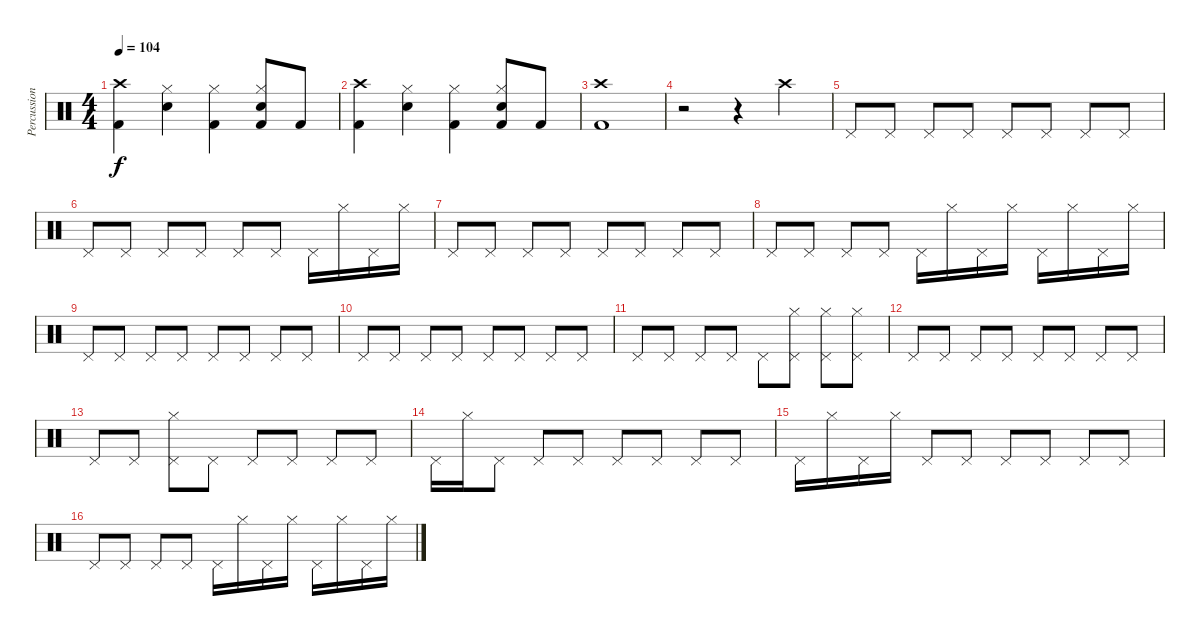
\track ("Percussion" "Percussion") {instrument percussion}
\staff {score}
\articulation defaults
\ts (4 4)
\tempo 104
\clef neutral
\ks c
("Crash high (hit)" "Kick (hit) 2").4{dy f} ("Hi-Hat (closed)" "Snare (hit) 2").4 ("Hi-Hat (closed)" "Kick (hit) 2").4 ("Hi-Hat (closed)" "Snare (hit) 2" "Kick (hit) 2").8 "Kick (hit) 2".8 |
("Crash high (hit)" "Kick (hit) 2").4 ("Hi-Hat (closed)" "Snare (hit) 2").4 ("Hi-Hat (closed)" "Kick (hit) 2").4 ("Hi-Hat (closed)" "Snare (hit) 2" "Kick (hit) 2").8 "Kick (hit) 2".8 |
("Crash high (hit)" "Kick (hit) 2").1 |
r.2 r.4 "Crash high (hit)".4 |
"Pedal Hi-Hat (hit)".8 "Pedal Hi-Hat (hit)".8 "Pedal Hi-Hat (hit)".8 "Pedal Hi-Hat (hit)".8 "Pedal Hi-Hat (hit)".8 "Pedal Hi-Hat (hit)".8 "Pedal Hi-Hat (hit)".8 "Pedal Hi-Hat (hit)".8 |
"Pedal Hi-Hat (hit)".8 "Pedal Hi-Hat (hit)".8 "Pedal Hi-Hat (hit)".8 "Pedal Hi-Hat (hit)".8 "Pedal Hi-Hat (hit)".8 "Pedal Hi-Hat (hit)".8 "Pedal Hi-Hat (hit)".16 "Hi-Hat (closed)".16 "Pedal Hi-Hat (hit)".16 "Hi-Hat (closed)".16 |
"Pedal Hi-Hat (hit)".8 "Pedal Hi-Hat (hit)".8 "Pedal Hi-Hat (hit)".8 "Pedal Hi-Hat (hit)".8 "Pedal Hi-Hat (hit)".8 "Pedal Hi-Hat (hit)".8 "Pedal Hi-Hat (hit)".8 "Pedal Hi-Hat (hit)".8 |
"Pedal Hi-Hat (hit)".8 "Pedal Hi-Hat (hit)".8 "Pedal Hi-Hat (hit)".8 "Pedal Hi-Hat (hit)".8 "Pedal Hi-Hat (hit)".16 "Hi-Hat (closed)".16 "Pedal Hi-Hat (hit)".16 "Hi-Hat (closed)".16 "Pedal Hi-Hat (hit)".16 "Hi-Hat (closed)".16 "Pedal Hi-Hat (hit)".16 "Hi-Hat (closed)".16 |
"Pedal Hi-Hat (hit)".8 "Pedal Hi-Hat (hit)".8 "Pedal Hi-Hat (hit)".8 "Pedal Hi-Hat (hit)".8 "Pedal Hi-Hat (hit)".8 "Pedal Hi-Hat (hit)".8 "Pedal Hi-Hat (hit)".8 "Pedal Hi-Hat (hit)".8 |
"Pedal Hi-Hat (hit)".8 "Pedal Hi-Hat (hit)".8 "Pedal Hi-Hat (hit)".8 "Pedal Hi-Hat (hit)".8 "Pedal Hi-Hat (hit)".8 "Pedal Hi-Hat (hit)".8 "Pedal Hi-Hat (hit)".8 "Pedal Hi-Hat (hit)".8 |
"Pedal Hi-Hat (hit)".8 "Pedal Hi-Hat (hit)".8 "Pedal Hi-Hat (hit)".8 "Pedal Hi-Hat (hit)".8 "Pedal Hi-Hat (hit)".8 ("Hi-Hat (closed)" "Pedal Hi-Hat (hit)").8 ("Hi-Hat (closed)" "Pedal Hi-Hat (hit)").8 ("Hi-Hat (closed)" "Pedal Hi-Hat (hit)").8 |
"Pedal Hi-Hat (hit)".8 "Pedal Hi-Hat (hit)".8 "Pedal Hi-Hat (hit)".8 "Pedal Hi-Hat (hit)".8 "Pedal Hi-Hat (hit)".8 "Pedal Hi-Hat (hit)".8 "Pedal Hi-Hat (hit)".8 "Pedal Hi-Hat (hit)".8 |
"Pedal Hi-Hat (hit)".8 "Pedal Hi-Hat (hit)".8 ("Hi-Hat (closed)" "Pedal Hi-Hat (hit)").8 "Pedal Hi-Hat (hit)".8 "Pedal Hi-Hat (hit)".8 "Pedal Hi-Hat (hit)".8 "Pedal Hi-Hat (hit)".8 "Pedal Hi-Hat (hit)".8 |
"Pedal Hi-Hat (hit)".16 "Hi-Hat (closed)".16 "Pedal Hi-Hat (hit)".8 "Pedal Hi-Hat (hit)".8 "Pedal Hi-Hat (hit)".8 "Pedal Hi-Hat (hit)".8 "Pedal Hi-Hat (hit)".8 "Pedal Hi-Hat (hit)".8 "Pedal Hi-Hat (hit)".8 |
"Pedal Hi-Hat (hit)".16 "Hi-Hat (closed)".16 "Pedal Hi-Hat (hit)".16 "Hi-Hat (closed)".16 "Pedal Hi-Hat (hit)".8 "Pedal Hi-Hat (hit)".8 "Pedal Hi-Hat (hit)".8 "Pedal Hi-Hat (hit)".8 "Pedal Hi-Hat (hit)".8 "Pedal Hi-Hat (hit)".8 |
"Pedal Hi-Hat (hit)".8 "Pedal Hi-Hat (hit)".8 "Pedal Hi-Hat (hit)".8 "Pedal Hi-Hat (hit)".8 "Pedal Hi-Hat (hit)".16 "Hi-Hat (closed)".16 "Pedal Hi-Hat (hit)".16 "Hi-Hat (closed)".16 "Pedal Hi-Hat (hit)".16 "Hi-Hat (closed)".16 "Pedal Hi-Hat (hit)".16 "Hi-Hat (closed)".16
